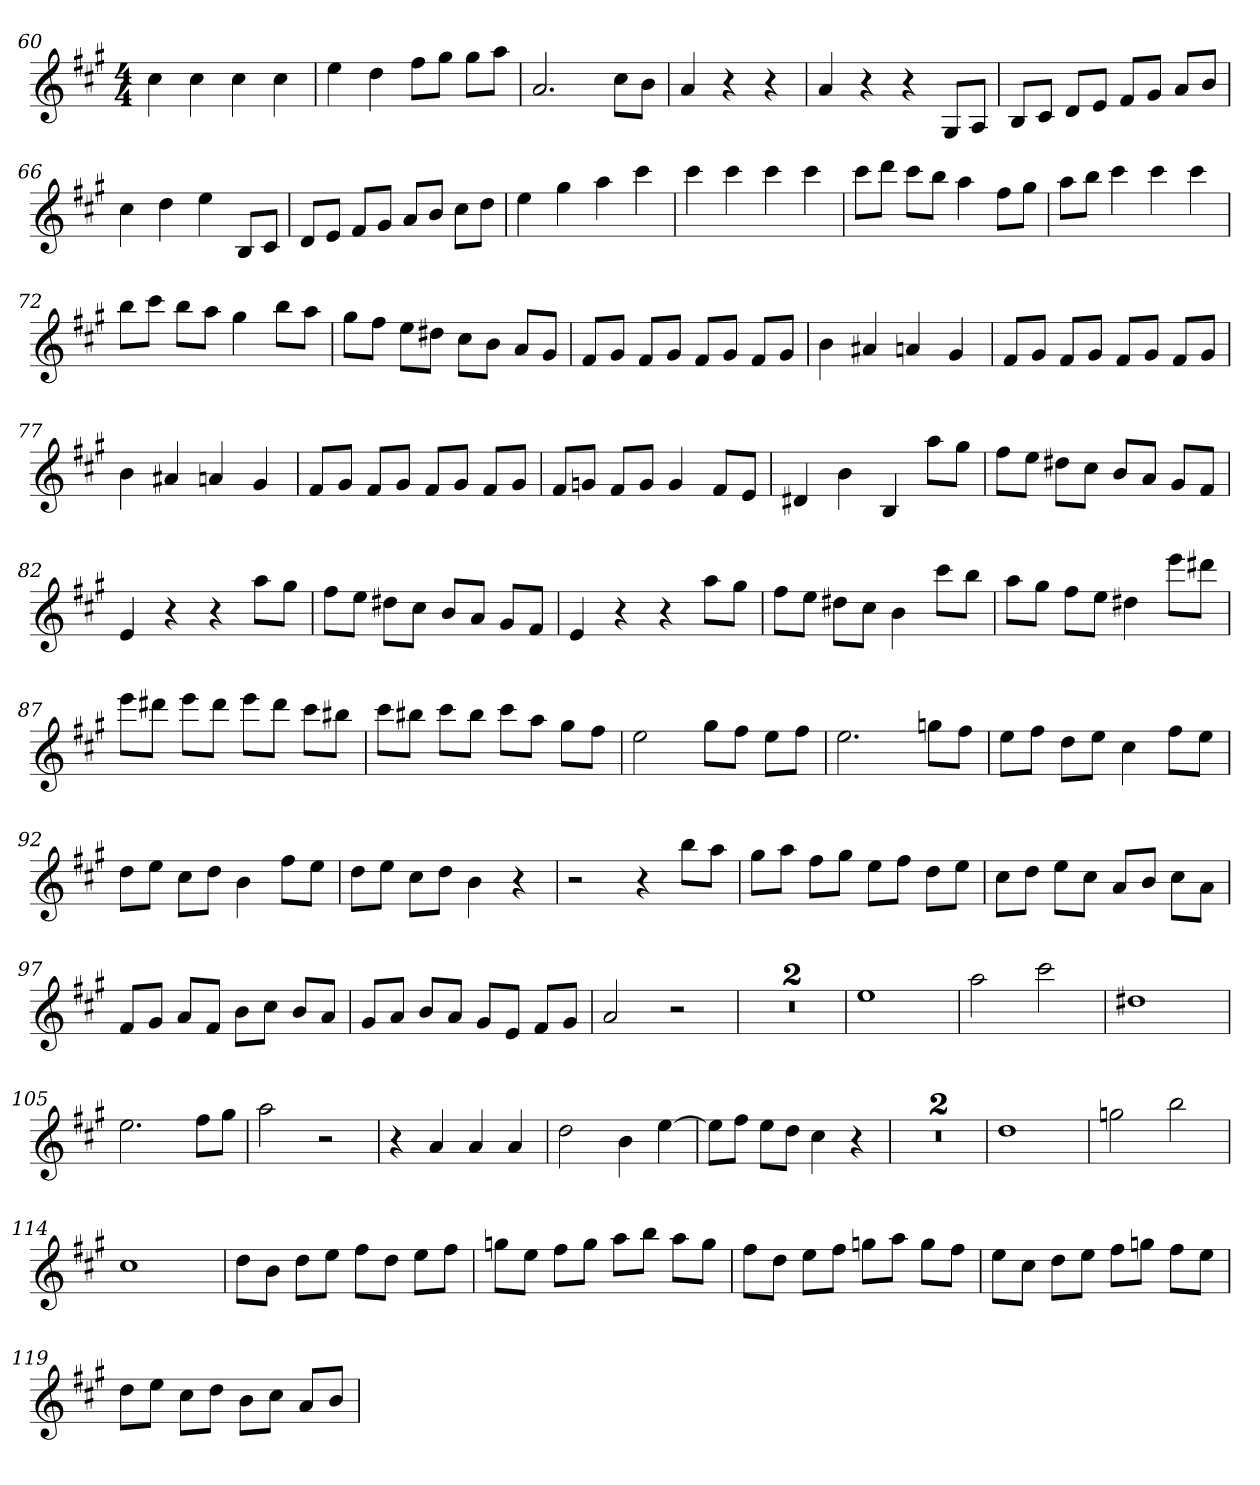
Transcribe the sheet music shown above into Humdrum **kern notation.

**kern
*part1
*staff1
*clefG2
*k[f#c#g#]
*A:
*M4/4
=60
4cc#
4cc#
4cc#
4cc#
=61
4ee
4dd
8ff#\L
8gg#\J
8gg#\L
8aa\J
=62
2.a
8cc#\L
8b\J
=63
4a
4r
4r
=64
4a
4r
4r
8G#/L
8A/J
=65
8B/L
8c#/J
8d/L
8e/J
8f#/L
8g#/J
8a/L
8b/J
=66
4cc#
4dd
4ee
8B/L
8c#/J
=67
8d/L
8e/J
8f#/L
8g#/J
8a/L
8b/J
8cc#\L
8dd\J
=68
4ee
4gg#
4aa
4ccc#
=69
4ccc#
4ccc#
4ccc#
4ccc#
=70
8ccc#\L
8ddd\J
8ccc#\L
8bb\J
4aa
8ff#\L
8gg#\J
=71
8aa\L
8bb\J
4ccc#
4ccc#
4ccc#
=72
8bb\L
8ccc#\J
8bb\L
8aa\J
4gg#
8bb\L
8aa\J
=73
8gg#\L
8ff#\J
8ee\L
8dd#X\J
8cc#\L
8b\J
8a/L
8g#/J
=74
8f#/L
8g#/J
8f#/L
8g#/J
8f#/L
8g#/J
8f#/L
8g#/J
=75
4b
4a#X
4an
4g#
=76
8f#/L
8g#/J
8f#/L
8g#/J
8f#/L
8g#/J
8f#/L
8g#/J
=77
4b
4a#X
4an
4g#
=78
8f#/L
8g#/J
8f#/L
8g#/J
8f#/L
8g#/J
8f#/L
8g#/J
=79
8f#/L
8gn/J
8f#/L
8g/J
4g
8f#/L
8e/J
=80
4d#X
4b
4B
8aa\L
8gg#\J
=81
8ff#\L
8ee\J
8dd#X\L
8cc#\J
8b/L
8a/J
8g#/L
8f#/J
=82
4e
4r
4r
8aa\L
8gg#\J
=83
8ff#\L
8ee\J
8dd#X\L
8cc#\J
8b/L
8a/J
8g#/L
8f#/J
=84
4e
4r
4r
8aa\L
8gg#\J
=85
8ff#\L
8ee\J
8dd#X\L
8cc#\J
4b
8ccc#\L
8bb\J
=86
8aa\L
8gg#\J
8ff#\L
8ee\J
4dd#X
8eee\L
8ddd#X\J
=87
8eee\L
8ddd#X\J
8eee\L
8ddd#\J
8eee\L
8ddd#\J
8ccc#\L
8bb#X\J
=88
8ccc#\L
8bb#X\J
8ccc#\L
8bb#\J
8ccc#\L
8aa\J
8gg#\L
8ff#\J
=89
2ee
8gg#\L
8ff#\J
8ee\L
8ff#\J
=90
2.ee
8ggn\L
8ff#\J
=91
8ee\L
8ff#\J
8dd\L
8ee\J
4cc#
8ff#\L
8ee\J
=92
8dd\L
8ee\J
8cc#\L
8dd\J
4b
8ff#\L
8ee\J
=93
8dd\L
8ee\J
8cc#\L
8dd\J
4b
4r
=94
2r
4r
8bb\L
8aa\J
=95
8gg#\L
8aa\J
8ff#\L
8gg#\J
8ee\L
8ff#\J
8dd\L
8ee\J
=96
8cc#\L
8dd\J
8ee\L
8cc#\J
8a/L
8b/J
8cc#\L
8a\J
=97
8f#/L
8g#/J
8a/L
8f#/J
8b\L
8cc#\J
8b/L
8a/J
=98
8g#/L
8a/J
8b/L
8a/J
8g#/L
8e/J
8f#/L
8g#/J
=99
2a
2r
=100
1r
=101
1r
=102
1ee
=103
2aa
2ccc#
=104
1dd#X
=105
2.ee
8ff#\L
8gg#\J
=106
2aa
2r
=107
4r
4a
4a
4a
=108
2dd
4b
[4ee
=109
8ee\L]
8ff#\J
8ee\L
8dd\J
4cc#
4r
=110
1r
=111
1r
=112
1dd
=113
2ggn
2bb
=114
1cc#
=115
8dd\L
8b\J
8dd\L
8ee\J
8ff#\L
8dd\J
8ee\L
8ff#\J
=116
8ggn\L
8ee\J
8ff#\L
8gg\J
8aa\L
8bb\J
8aa\L
8gg\J
=117
8ff#\L
8dd\J
8ee\L
8ff#\J
8ggn\L
8aa\J
8gg\L
8ff#\J
=118
8ee\L
8cc#\J
8dd\L
8ee\J
8ff#\L
8ggn\J
8ff#\L
8ee\J
=119
8dd\L
8ee\J
8cc#\L
8dd\J
8b\L
8cc#\J
8a/L
8b/J
=
*-
